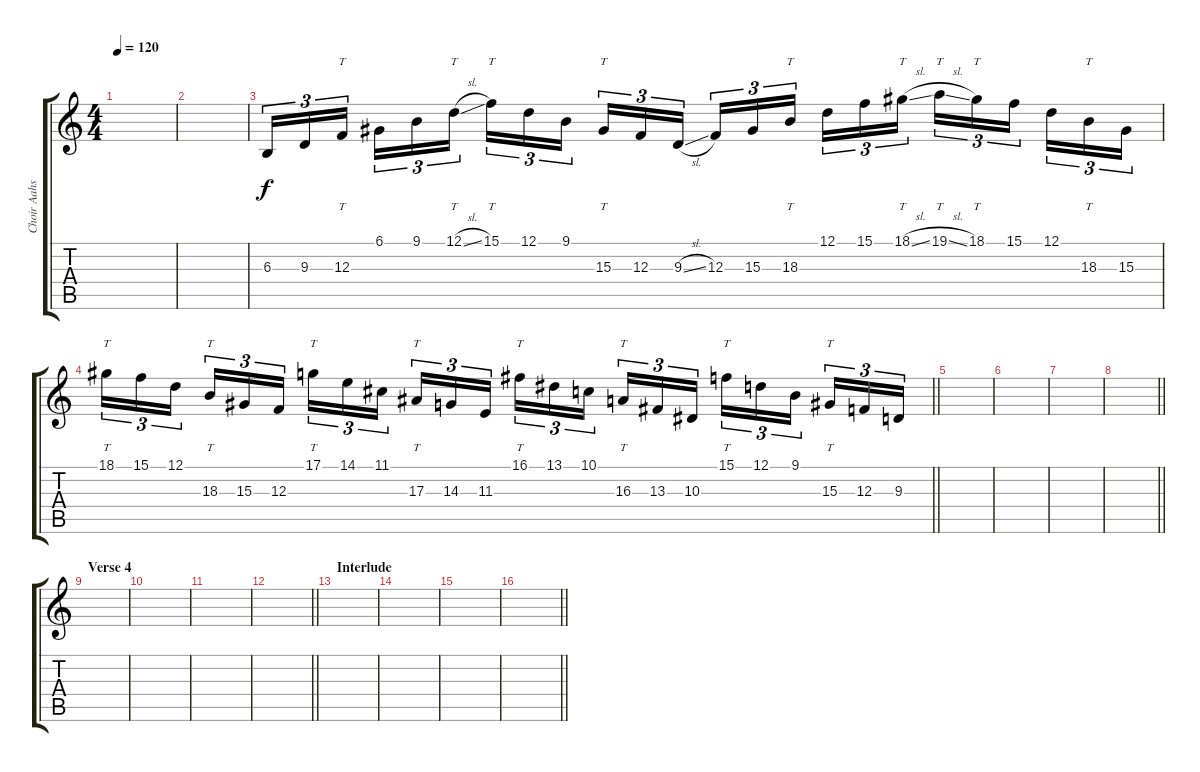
\track ("Choir Aahs" "Choir Aahs") {instrument choiraahs}
\staff {score tabs}
\tuning (D4 A3 F3 C3 G2 D2) {hide}
\ts (4 4)
\tempo 120
\clef g2
\ks c
|
|
6.3.16{tu (3 2) dy f balance 0 instrument distortionguitar} 9.3.16{tu (3 2)} 12.3.16{tt tu (3 2) beam splitsecondary} 6.1.16{tu (3 2)} 9.1.16{tu (3 2)} 12.1{sl}.16{tt tu (3 2)} 15.1.16{tt tu (3 2)} 12.1.16{tu (3 2)} 9.1.16{tu (3 2) beam splitsecondary} 15.3.16{tt tu (3 2)} 12.3.16{tu (3 2)} 9.3{sl}.16{tu (3 2)} 12.3.16{tu (3 2)} 15.3.16{tu (3 2)} 18.3.16{tt tu (3 2) beam splitsecondary} 12.1.16{tu (3 2)} 15.1.16{tu (3 2)} 18.1{sl}.16{tt tu (3 2)} 19.1{sl}.16{tt tu (3 2)} 18.1.16{tt tu (3 2)} 15.1.16{tu (3 2) beam splitsecondary} 12.1.16{tu (3 2)} 18.3.16{tt tu (3 2)} 15.3.16{tu (3 2)} |
\barLineRight lightlight
18.1.16{tt tu (3 2)} 15.1.16{tu (3 2)} 12.1.16{tu (3 2) beam splitsecondary} 18.3.16{tt tu (3 2)} 15.3.16{tu (3 2)} 12.3.16{tu (3 2)} 17.1.16{tt tu (3 2)} 14.1.16{tu (3 2)} 11.1.16{tu (3 2) beam splitsecondary} 17.3.16{tt tu (3 2)} 14.3.16{tu (3 2)} 11.3.16{tu (3 2)} 16.1.16{tt tu (3 2)} 13.1.16{tu (3 2)} 10.1.16{tu (3 2) beam splitsecondary} 16.3.16{tt tu (3 2)} 13.3.16{tu (3 2)} 10.3.16{tu (3 2)} 15.1.16{tt tu (3 2)} 12.1.16{tu (3 2)} 9.1.16{tu (3 2) beam splitsecondary} 15.3.16{tt tu (3 2)} 12.3.16{tu (3 2)} 9.3.16{tu (3 2)} |
|
|
|
\barLineRight lightlight
|
\section ("" "Verse 4")
|
|
|
\barLineRight lightlight
|
\section ("" "Interlude")
|
|
|
\barLineRight lightlight
